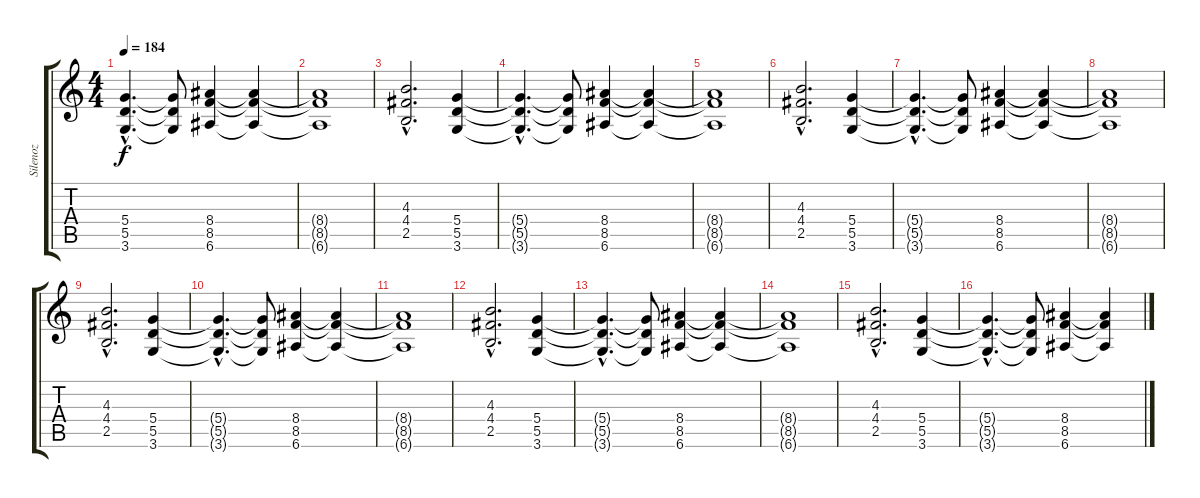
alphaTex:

\track ("Silenoz" "Silenoz") {instrument distortionguitar}
\staff {score tabs}
\tuning (E4 B3 G3 D3 A2 E2) {hide}
\ts (4 4)
\tempo 184
\clef g2
\ks c
(5.4{hac t} 5.5{hac t} 3.6{hac t}).4{d dy f} (5.4{t} 5.5{t} 3.6{t}).8 (8.4 8.5 6.6).4 (8.4{t} 8.5{t} 6.6{t}).4 |
(8.4{t} 8.5{t} 6.6{t}).1 |
(4.3{hac} 4.4{hac} 2.5{hac}).2{d} (5.4 5.5 3.6).4 |
(5.4{hac t} 5.5{hac t} 3.6{hac t}).4{d} (5.4{t} 5.5{t} 3.6{t}).8 (8.4 8.5 6.6).4 (8.4{t} 8.5{t} 6.6{t}).4 |
(8.4{t} 8.5{t} 6.6{t}).1 |
(4.3{hac} 4.4{hac} 2.5{hac}).2{d} (5.4 5.5 3.6).4 |
(5.4{hac t} 5.5{hac t} 3.6{hac t}).4{d} (5.4{t} 5.5{t} 3.6{t}).8 (8.4 8.5 6.6).4 (8.4{t} 8.5{t} 6.6{t}).4 |
(8.4{t} 8.5{t} 6.6{t}).1 |
(4.3{hac} 4.4{hac} 2.5{hac}).2{d} (5.4 5.5 3.6).4 |
(5.4{hac t} 5.5{hac t} 3.6{hac t}).4{d} (5.4{t} 5.5{t} 3.6{t}).8 (8.4 8.5 6.6).4 (8.4{t} 8.5{t} 6.6{t}).4 |
(8.4{t} 8.5{t} 6.6{t}).1 |
(4.3{hac} 4.4{hac} 2.5{hac}).2{d} (5.4 5.5 3.6).4 |
(5.4{hac t} 5.5{hac t} 3.6{hac t}).4{d} (5.4{t} 5.5{t} 3.6{t}).8 (8.4 8.5 6.6).4 (8.4{t} 8.5{t} 6.6{t}).4 |
(8.4{t} 8.5{t} 6.6{t}).1 |
(4.3{hac} 4.4{hac} 2.5{hac}).2{d} (5.4 5.5 3.6).4 |
(5.4{hac t} 5.5{hac t} 3.6{hac t}).4{d} (5.4{t} 5.5{t} 3.6{t}).8 (8.4 8.5 6.6).4 (8.4{t} 8.5{t} 6.6{t}).4
